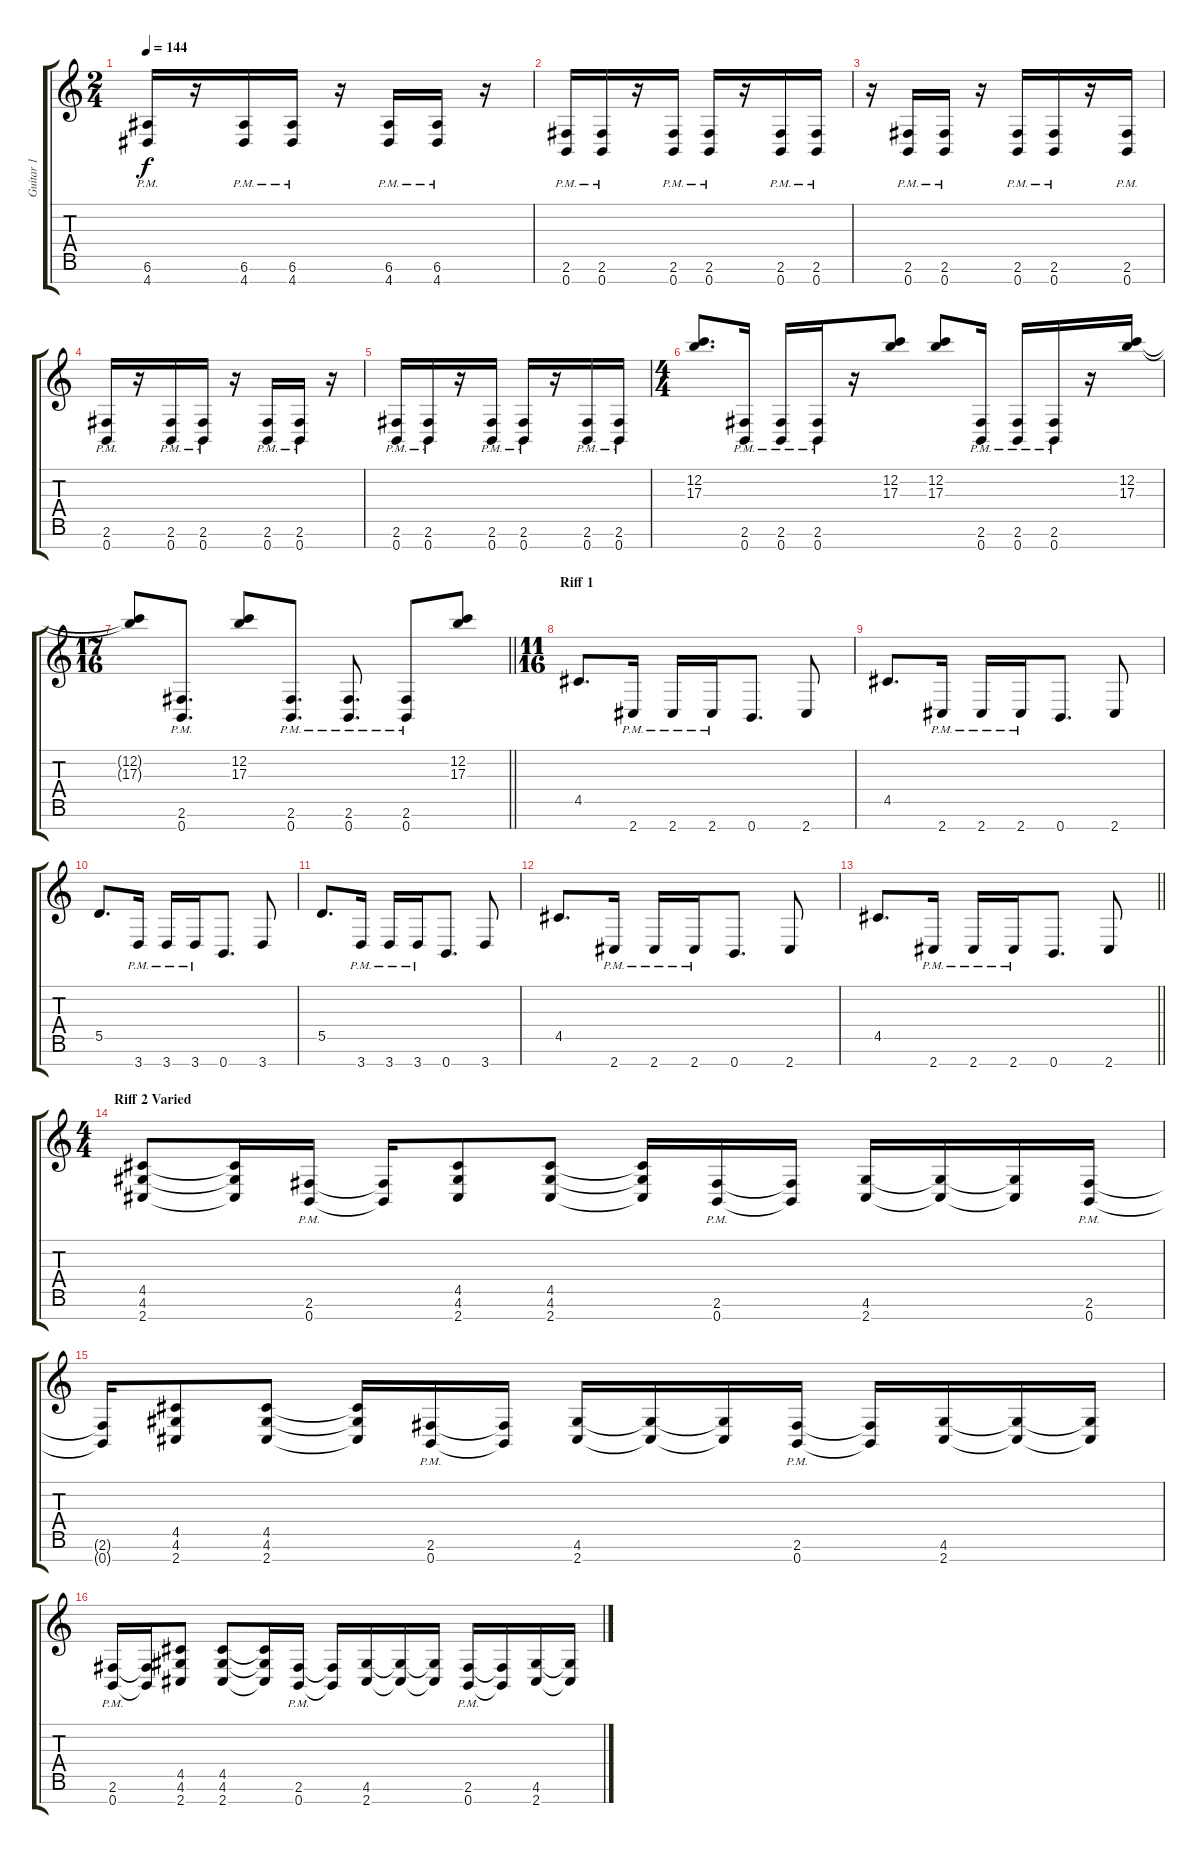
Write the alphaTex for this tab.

\track ("Guitar 1" "Guitar 1") {instrument distortionguitar}
\staff {score tabs}
\tuning (E4 B3 G3 D3 A2 E2 B1) {hide}
\ts (2 4)
\tempo 144
\clef g2
\ks c
(6.6{pm} 4.7{pm}).16{dy f} r.16 (6.6{pm} 4.7{pm}).16 (6.6{pm} 4.7{pm}).16 r.16 (6.6{pm} 4.7{pm}).16 (6.6{pm} 4.7{pm}).16 r.16 |
(2.6{pm} 0.7{pm}).16 (2.6{pm} 0.7{pm}).16 r.16 (2.6{pm} 0.7{pm}).16 (2.6{pm} 0.7{pm}).16 r.16 (2.6{pm} 0.7{pm}).16 (2.6{pm} 0.7{pm}).16 |
r.16 (2.6{pm} 0.7{pm}).16 (2.6{pm} 0.7{pm}).16 r.16 (2.6{pm} 0.7{pm}).16 (2.6{pm} 0.7{pm}).16 r.16 (2.6{pm} 0.7{pm}).16 |
(2.6{pm} 0.7{pm}).16 r.16 (2.6{pm} 0.7{pm}).16 (2.6{pm} 0.7{pm}).16 r.16 (2.6{pm} 0.7{pm}).16 (2.6{pm} 0.7{pm}).16 r.16 |
(2.6{pm} 0.7{pm}).16 (2.6{pm} 0.7{pm}).16 r.16 (2.6{pm} 0.7{pm}).16 (2.6{pm} 0.7{pm}).16 r.16 (2.6{pm} 0.7{pm}).16 (2.6{pm} 0.7{pm}).16 |
\ts (4 4)
(12.2 17.3).8{d} (2.6{pm} 0.7{pm}).16 (2.6{pm} 0.7{pm}).16 (2.6{pm} 0.7{pm}).16 r.16 (12.2 17.3).8 (12.2 17.3).8 (2.6{pm} 0.7{pm}).16 (2.6{pm} 0.7{pm}).16 (2.6{pm} 0.7{pm}).16 r.16 (12.2 17.3).16 |
\ts (17 16)
\barLineRight lightlight
(12.2{t} 17.3{t}).8 (2.6{pm} 0.7{pm}).8{d} (12.2 17.3).8 (2.6{pm} 0.7{pm}).8{d} (2.6{pm} 0.7{pm}).8{d} (2.6{pm} 0.7{pm}).8 (12.2 17.3).8 |
\ts (11 16)
\section ("" "Riff 1")
4.5.8{d} 2.7{pm}.16 2.7{pm}.16 2.7{pm}.16 0.7.8{d} 2.7.8 |
4.5.8{d} 2.7{pm}.16 2.7{pm}.16 2.7{pm}.16 0.7.8{d} 2.7.8 |
5.5.8{d} 3.7{pm}.16 3.7{pm}.16 3.7{pm}.16 0.7.8{d} 3.7.8 |
5.5.8{d} 3.7{pm}.16 3.7{pm}.16 3.7{pm}.16 0.7.8{d} 3.7.8 |
4.5.8{d} 2.7{pm}.16 2.7{pm}.16 2.7{pm}.16 0.7.8{d} 2.7.8 |
\barLineRight lightlight
4.5.8{d} 2.7{pm}.16 2.7{pm}.16 2.7{pm}.16 0.7.8{d} 2.7.8 |
\ts (4 4)
\section ("" "Riff 2 Varied")
(4.5 4.6 2.7).8 (4.5{t} 4.6{t} 2.7{t}).16 (2.6{pm} 0.7{pm}).16 (2.6{t} 0.7{t}).16 (4.5 4.6 2.7).8 (4.5 4.6 2.7).8 (4.5{t} 4.6{t} 2.7{t}).16 (2.6{pm} 0.7{pm}).16 (2.6{t} 0.7{t}).16 (4.6 2.7).16 (4.6{t} 2.7{t}).16 (4.6{t} 2.7{t}).16 (2.6{pm} 0.7{pm}).16 |
(2.6{t} 0.7{t}).16 (4.5 4.6 2.7).8 (4.5 4.6 2.7).8 (4.5{t} 4.6{t} 2.7{t}).16 (2.6{pm} 0.7{pm}).16 (2.6{t} 0.7{t}).16 (4.6 2.7).16 (4.6{t} 2.7{t}).16 (4.6{t} 2.7{t}).16 (2.6{pm} 0.7{pm}).16 (2.6{t} 0.7{t}).16 (4.6 2.7).16 (4.6{t} 2.7{t}).16 (4.6{t} 2.7{t}).16 |
(2.6{pm} 0.7{pm}).16 (2.6{t} 0.7{t}).16 (4.5 4.6 2.7).8 (4.5 4.6 2.7).8 (4.5{t} 4.6{t} 2.7{t}).16 (2.6{pm} 0.7{pm}).16 (2.6{t} 0.7{t}).16 (4.6 2.7).16 (4.6{t} 2.7{t}).16 (4.6{t} 2.7{t}).16 (2.6{pm} 0.7{pm}).16 (2.6{t} 0.7{t}).16 (4.6 2.7).16 (4.6{t} 2.7{t}).16
